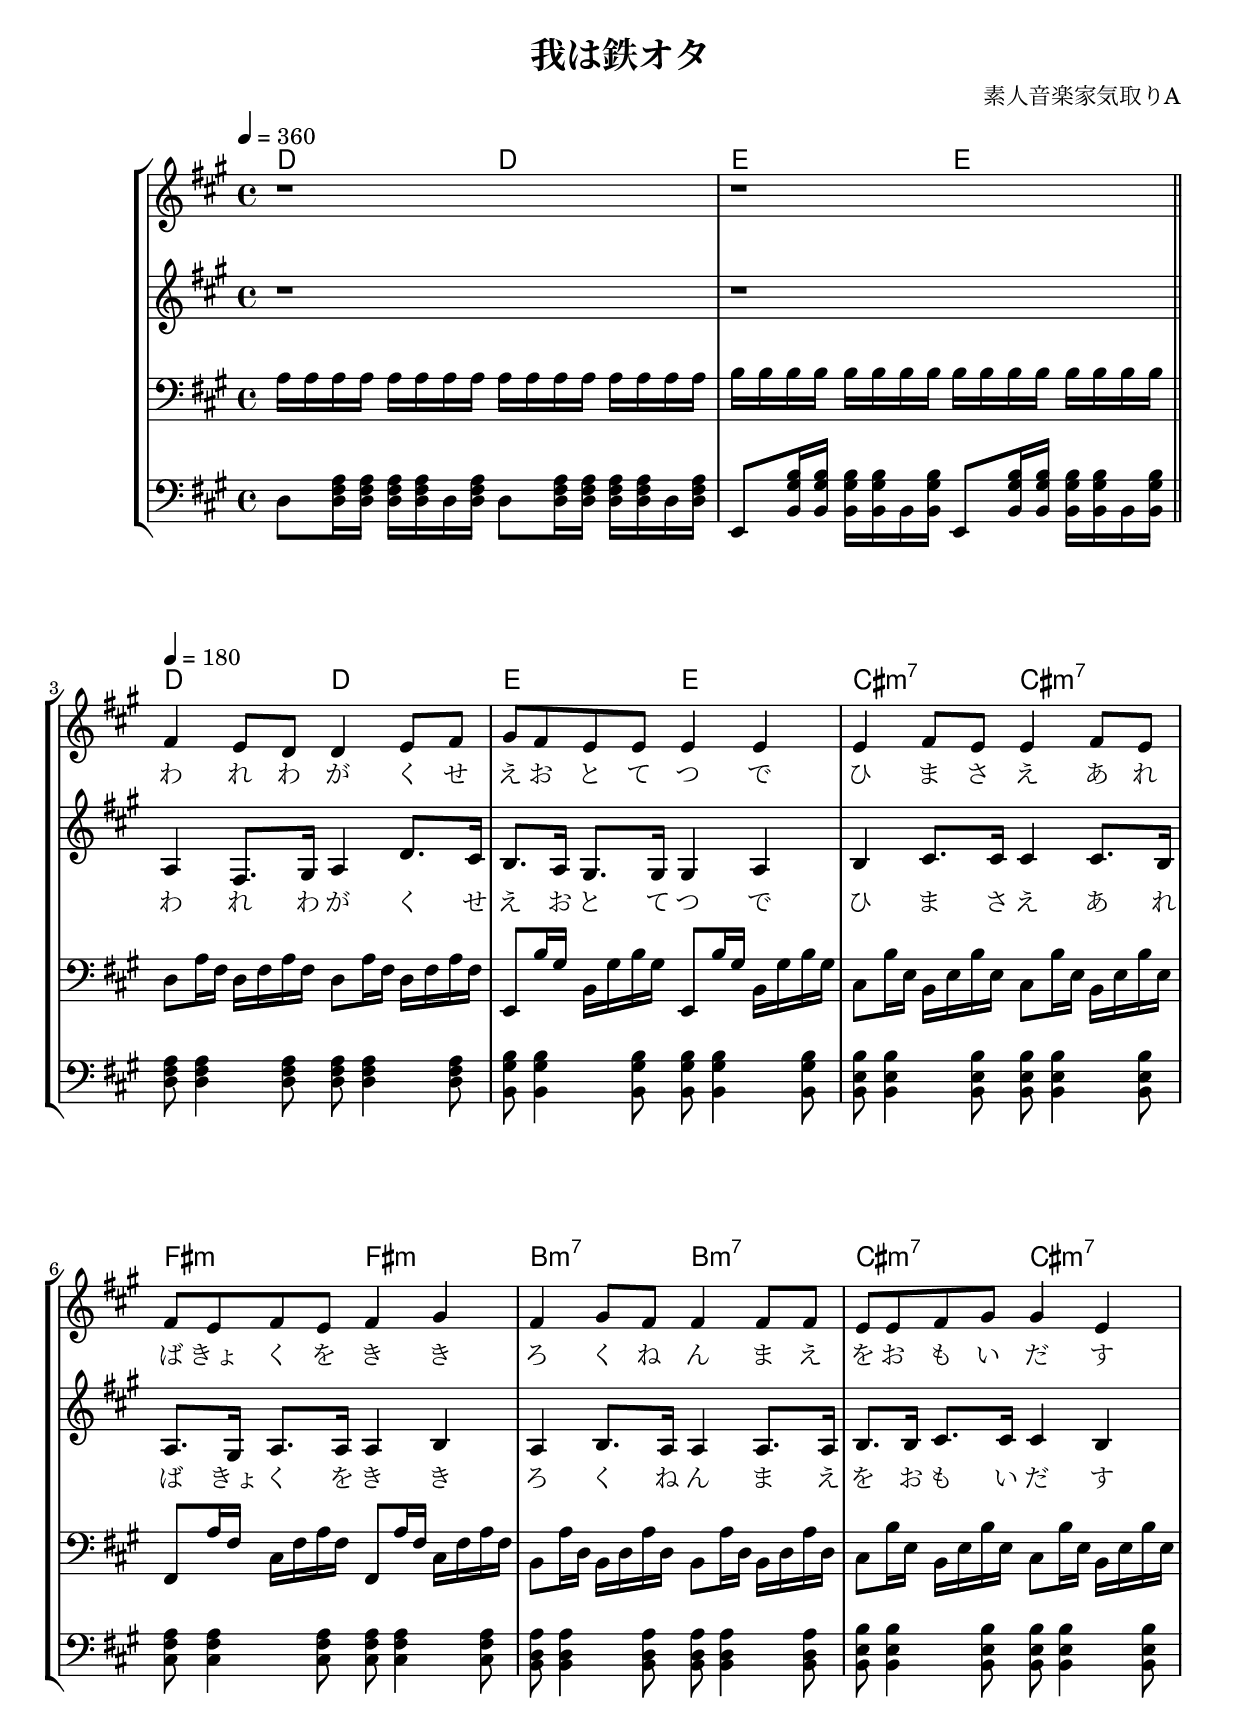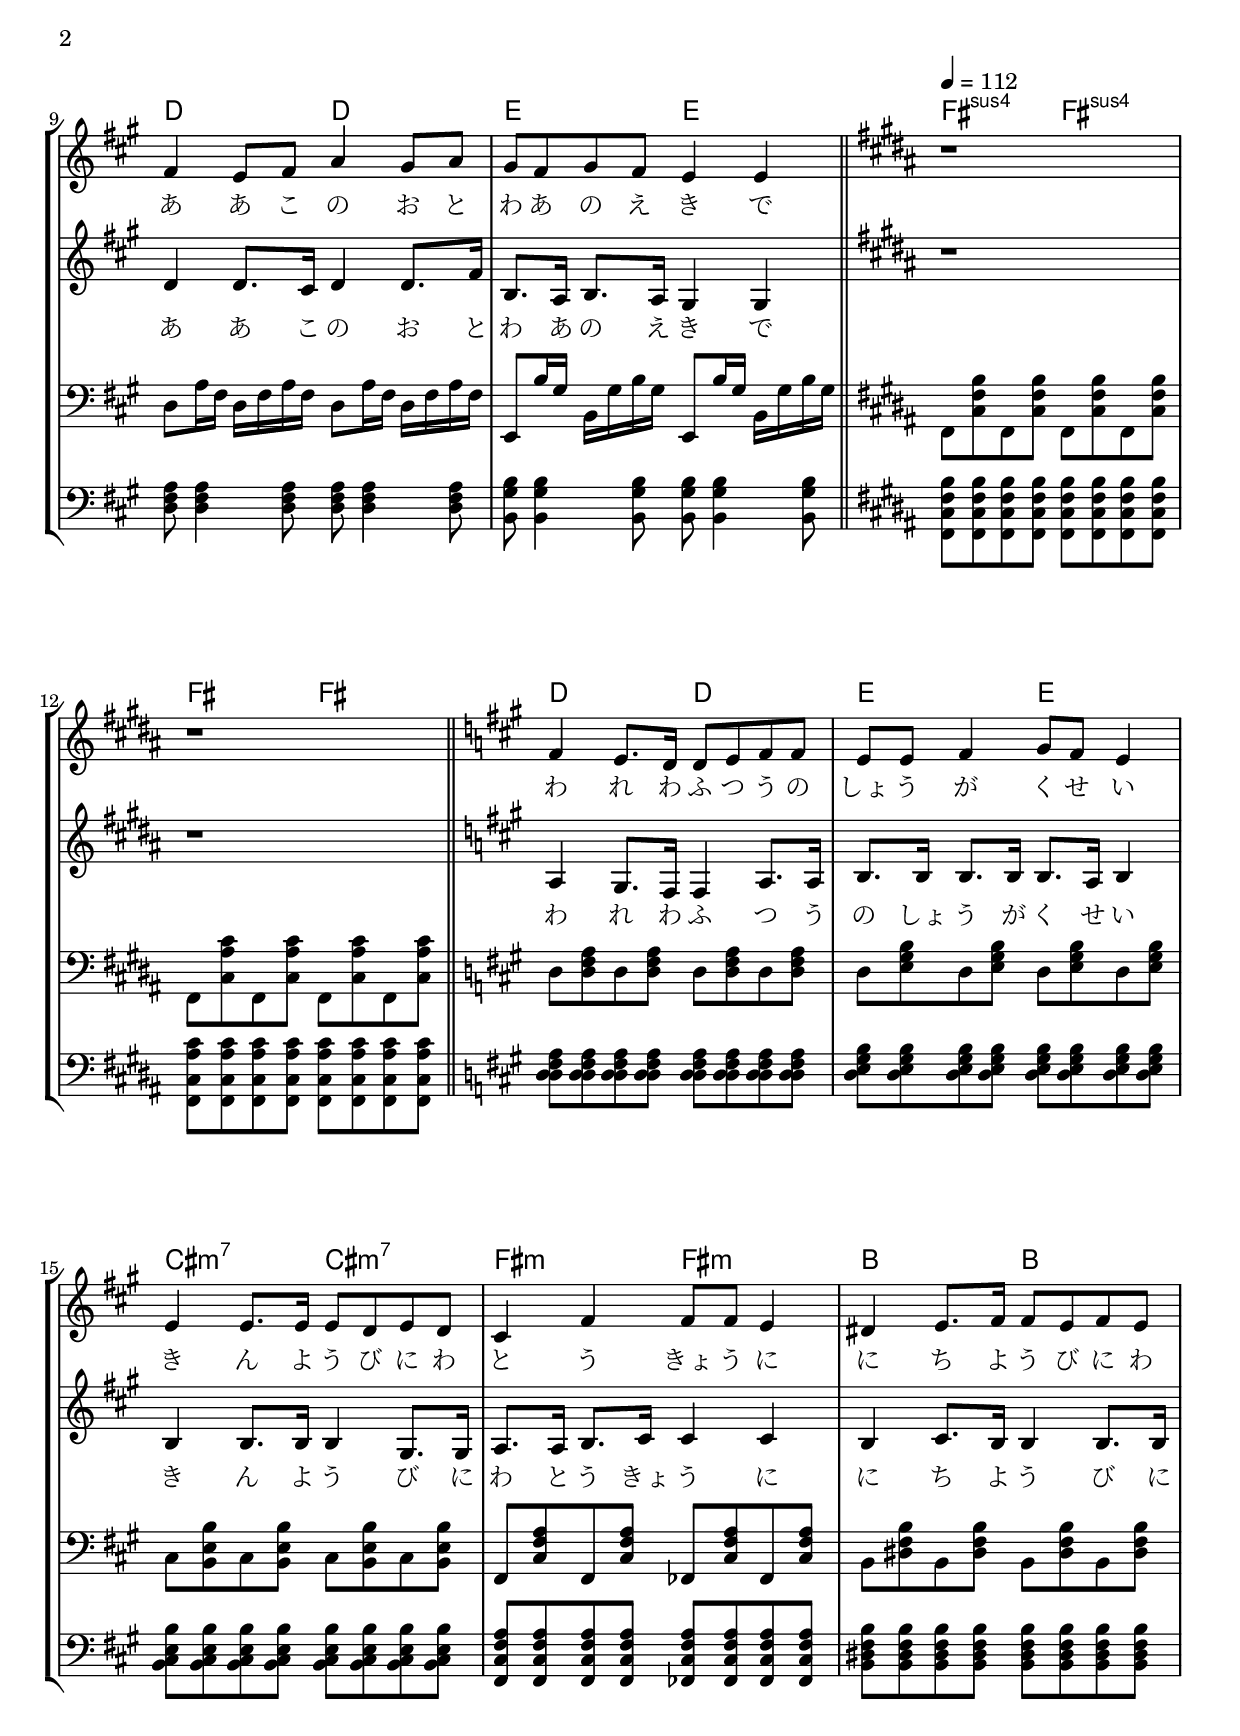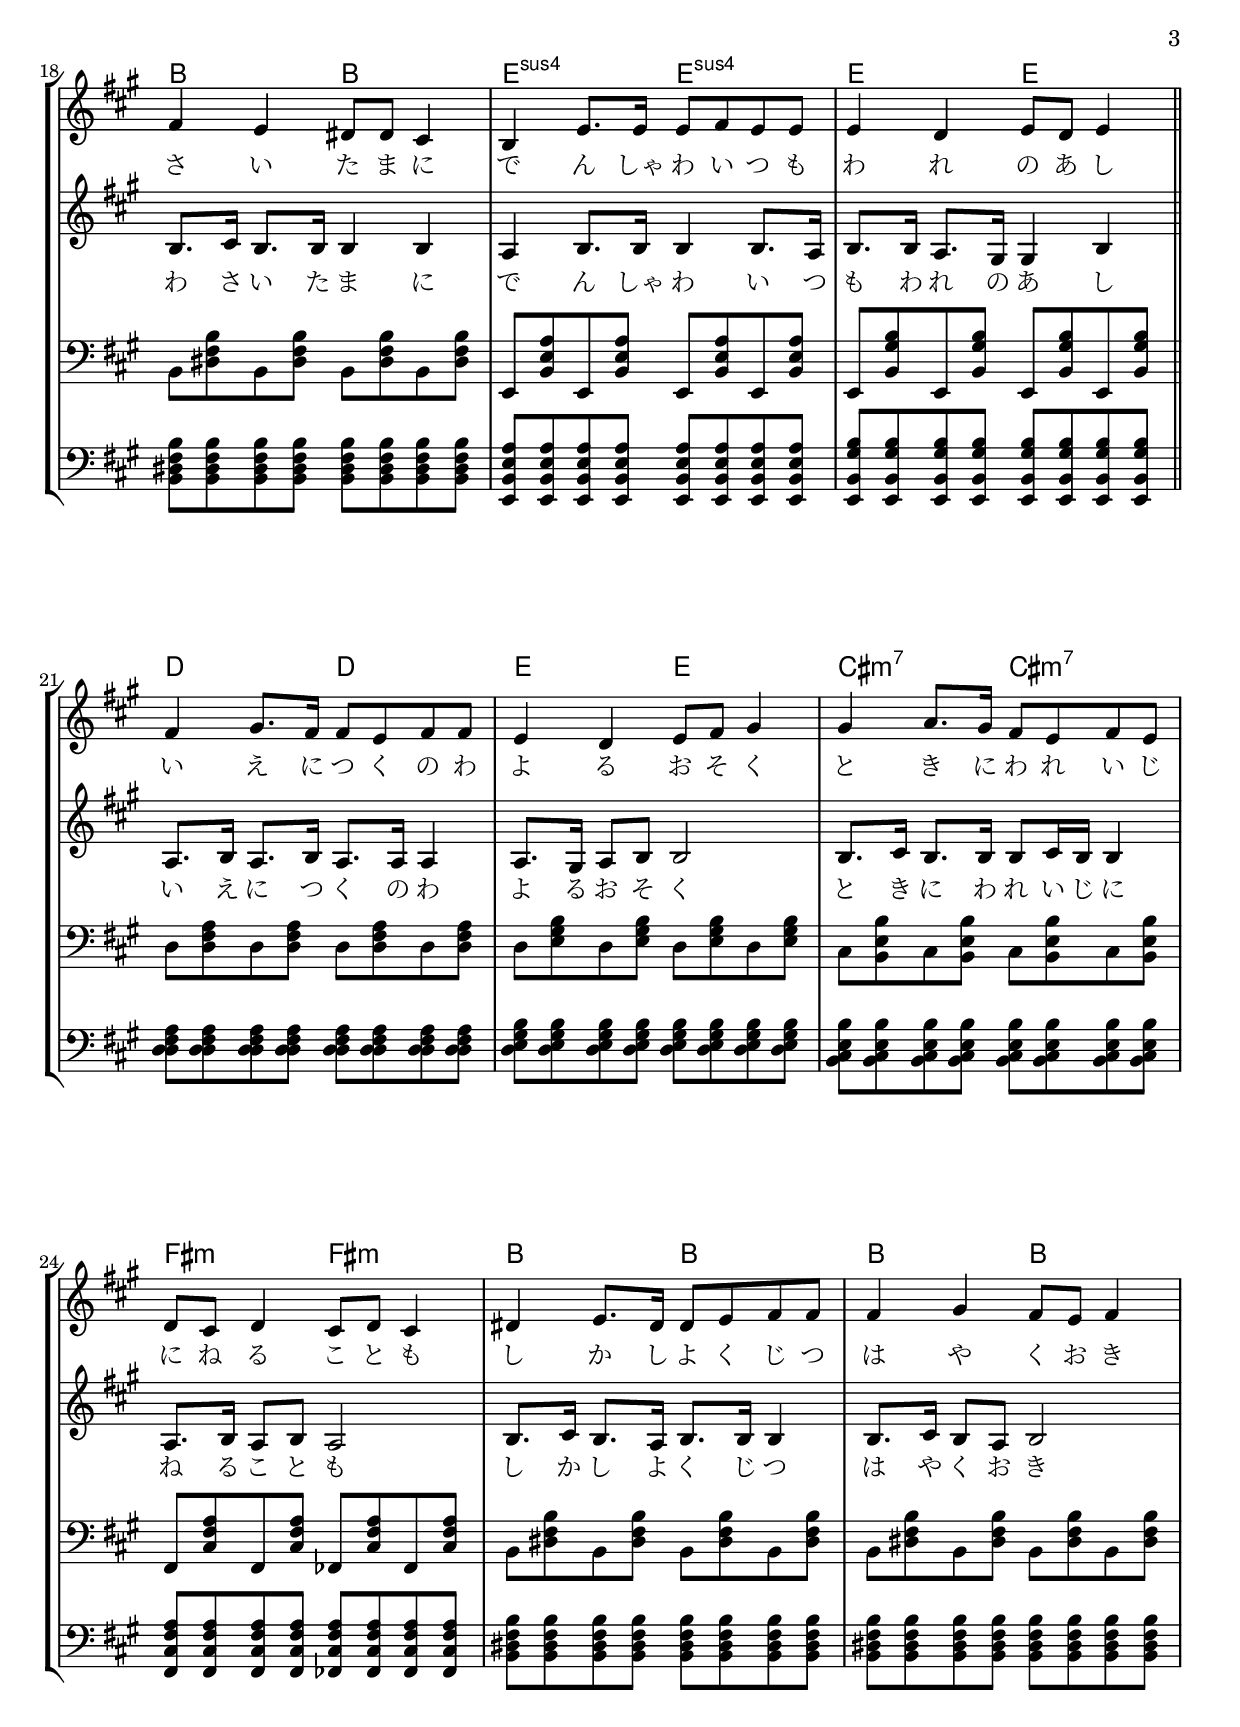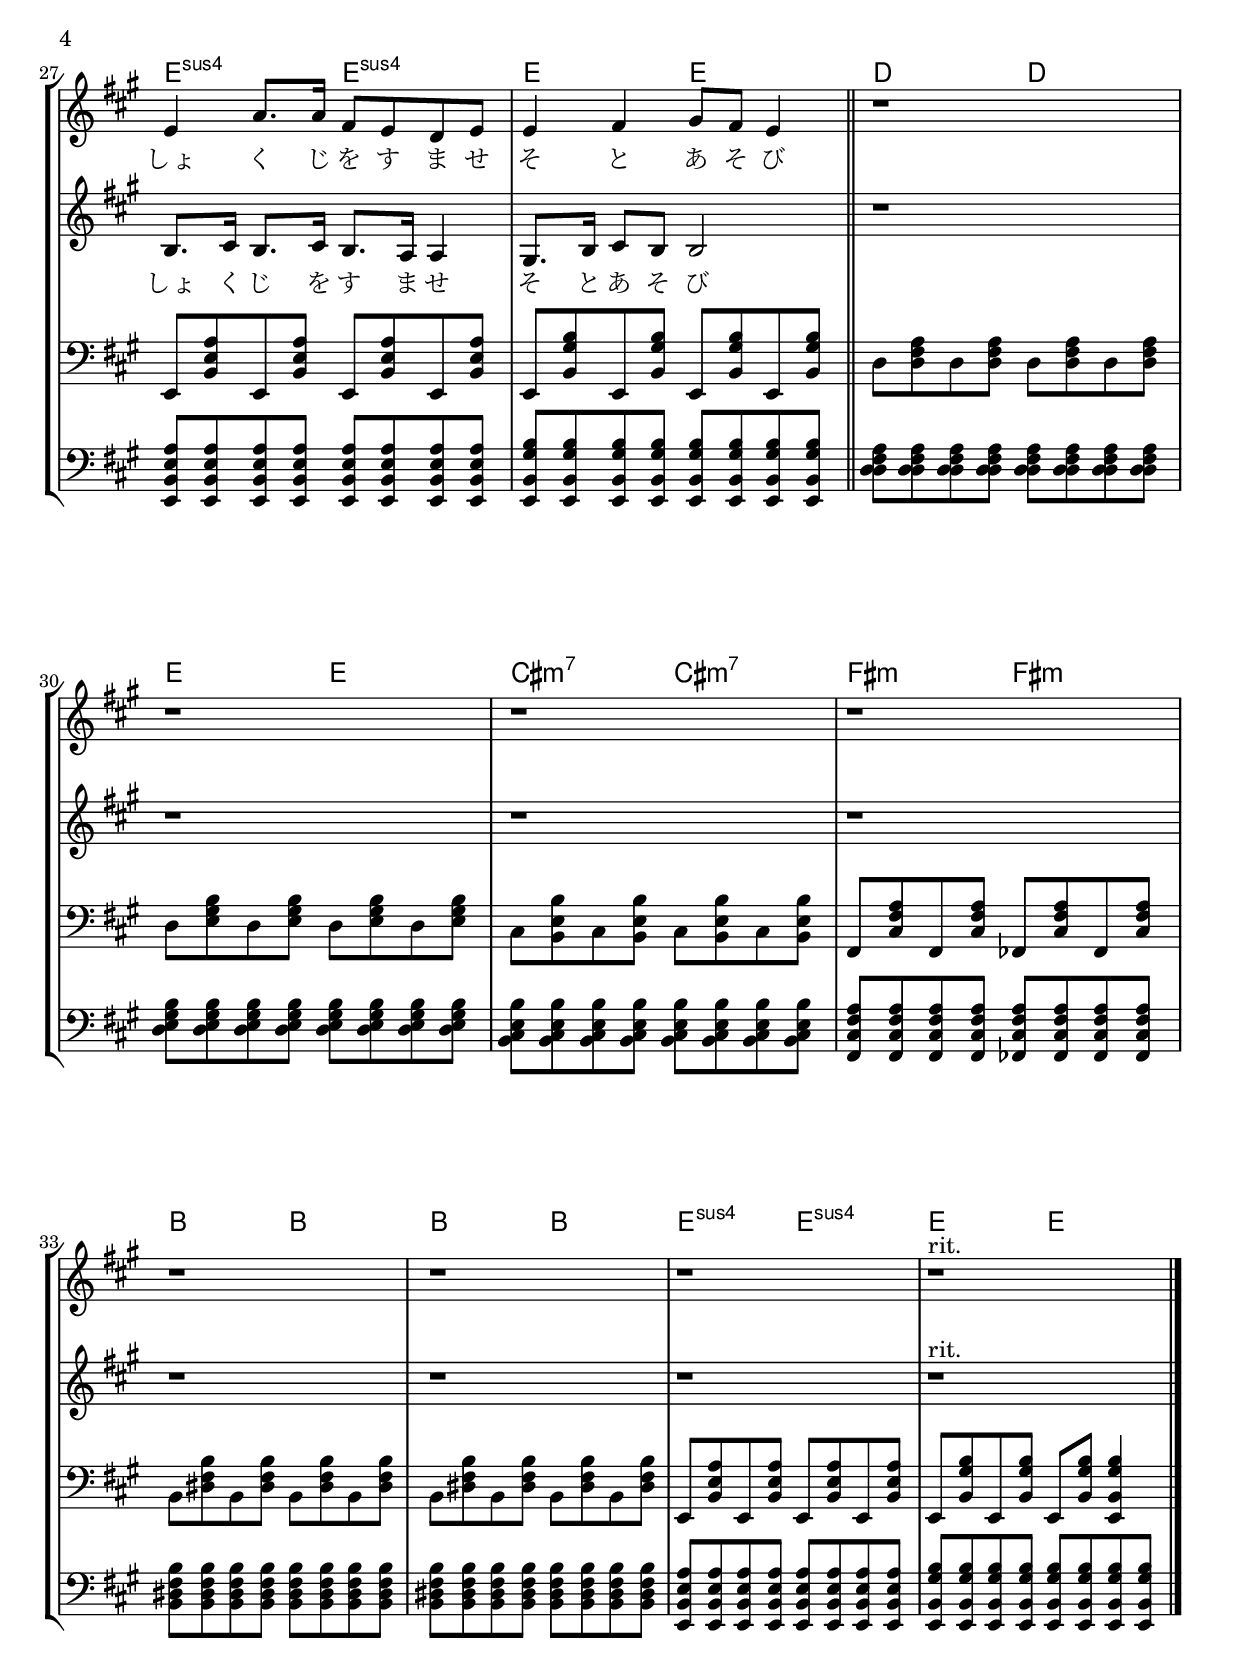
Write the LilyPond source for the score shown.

\version "2.12.1"

\header {
	title = \markup {我は鉄オタ}
	composer = \markup \center-column {素人音楽家気取りA}
}

harmony = \chordmode {
	d2 d e e 

	d d e e cis:min7 cis:min7 fis:m fis:m b:min7 b:min7 cis:min7 cis:min7 d d e e 

	fis:sus4 fis:sus4 fis fis 

	d d e e cis:min7 cis:min7 fis:m fis:m b b b b e:sus4 e:sus4 e e 

	d d e e cis:min7 cis:min7 fis:m fis:m b b b b e:sus4 e:sus4 e e 

	d d e e cis:min7 cis:min7 fis:m fis:m b b b b e:sus4 e:sus4 e e 
}

melody = {
	\key a \major
	\tempo 4 = 360
	r1 | r1   
	\set Staff.midiInstrument = #"mmi0.42"
		\tempo 4 = 180
fis'4  e'8  d'8  d'4  e'8  fis'8 
	gis'8  fis'8  e'8  e'8  e'4  e'4 
	e'4  fis'8  e'8  e'4  fis'8  e'8 
	fis'8  e'8  fis'8  e'8  fis'4  gis'4 
	fis'4  gis'8  fis'8  fis'4  fis'8  fis'8 
	e'8  e'8  fis'8  gis'8  gis'4  e'4 
	fis'4  e'8  fis'8  a'4  gis'8  a'8 
	gis'8  fis'8  gis'8  fis'8  e'4  e'4
	\key b \major
	\tempo 4 = 112
	r1 | r1   
	\set Staff.midiInstrument = #"fss0.35"
		\key a \major
fis'4  e'8.  d'16  d'8  e'8  fis'8  fis'8 
	e'8  e'8  fis'4  gis'8  fis'8  e'4 
	e'4  e'8.  e'16  e'8  d'8  e'8  d'8 
	cis'4  fis'4  fis'8  fis'8  e'4 
	dis'4  e'8.  fis'16  fis'8  e'8  fis'8  e'8 
	fis'4  e'4  dis'8  dis'8  cis'4 
	b4  e'8.  e'16  e'8  fis'8  e'8  e'8 
	e'4  d'4  e'8  d'8  e'4
	\set Staff.midiInstrument = #"fss0.35"
	fis'4  gis'8.  fis'16  fis'8  e'8  fis'8  fis'8 
	e'4  d'4  e'8  fis'8  gis'4 
	gis'4  a'8.  gis'16  fis'8  e'8  fis'8  e'8 
	d'8  cis'8  d'4  cis'8  d'8  cis'4 
	dis'4  e'8.  dis'16  dis'8  e'8  fis'8  fis'8 
	fis'4  gis'4  fis'8  e'8  fis'4 
	e'4  a'8.  a'16  fis'8  e'8  d'8  e'8 
	e'4  fis'4  gis'8  fis'8  e'4
	r1 | r1 | r1 | r1 | r1 | r1 | r1 | r1^"rit." \bar "|."
}

words = \lyricmode {
	
	わ  れ  わ  が  く  せ  え  お  と  て  つ  で  ひ  ま  さ  え  あ  れ  ば  きょ  く  を  き  き  ろ  く  ね  ん  ま  え  を  お  も  い  だ  す  あ  あ  こ  の  お  と  わ  あ  の  え  き  で  
	
	わ  れ  わ  ふ  つ  う  の  しょ  う  が  く  せ  い  き  ん  よ  う  び  に  わ  と  う  きょ  う  に  に  ち  よ  う  び  に  わ  さ  い  た  ま  に  で  ん  しゃ  わ  い  つ  も  わ  れ  の  あ  し  
	い  え  に  つ  く  の  わ  よ  る  お  そ  く  と  き  に  わ  れ  い  じ  に  ね  る  こ  と  も  し  か  し  よ  く  じ  つ  は  や  く  お  き  しょ  く  じ  を  す  ま  せ  そ  と  あ  そ  び  
	
}

secondmelody = {
	\key a \major
	\tempo 4 = 360
	r1 | r1   
	\set Staff.midiInstrument = #"mmi0.42"
		\tempo 4 = 180
a4  fis8.  gis16  a4  d'8.  cis'16 
	b8.  a16  gis8.  gis16  gis4  a4 
	b4  cis'8.  cis'16  cis'4  cis'8.  b16 
	a8.  gis16  a8.  a16  a4  b4 
	a4  b8.  a16  a4  a8.  a16 
	b8.  b16  cis'8.  cis'16  cis'4  b4 
	d'4  d'8.  cis'16  d'4  d'8.  fis'16 
	b8.  a16  b8.  a16  gis4  gis4
	\key b \major
	\tempo 4 = 112
	r1 | r1   
	\set Staff.midiInstrument = #"fss0.35"
		\key a \major
a4  gis8.  fis16  fis4  a8.  a16 
	b8.  b16  b8.  b16  b8.  a16  b4 
	b4  b8.  b16  b4  gis8.  gis16 
	a8.  a16  b8.  cis'16  cis'4  cis'4 
	b4  cis'8.  b16  b4  b8.  b16 
	b8.  cis'16  b8.  b16  b4  b4 
	a4  b8.  b16  b4  b8.  a16 
	b8.  b16  a8.  gis16  gis4  b4
	\set Staff.midiInstrument = #"fss0.35"
	a8.  b16  a8.  b16  a8.  a16  a4 
	a8.  gis16  a8  b8  b2 
	b8.  cis'16  b8.  b16  b8  cis'16  b16  b4 
	a8.  b16  a8  b8  a2 
	b8.  cis'16  b8.  a16  b8.  b16  b4 
	b8.  cis'16  b8  a8  b2 
	b8.  cis'16  b8.  cis'16  b8.  a16  a4 
	gis8.  b16  cis'8  b8  b2
	r1 | r1 | r1 | r1 | r1 | r1 | r1 | r1^"rit." \bar "|."
}

secondwords = \lyricmode {
	
	わ  れ  わ  が  く  せ  え  お  と  て  つ  で  ひ  ま  さ  え  あ  れ  ば  きょ  く  を  き  き  ろ  く  ね  ん  ま  え  を  お  も  い  だ  す  あ  あ  こ  の  お  と  わ  あ  の  え  き  で  
	
	わ  れ  わ  ふ  つ  う  の  しょ  う  が  く  せ  い  き  ん  よ  う  び  に  わ  と  う  きょ  う  に  に  ち  よ  う  び  に  わ  さ  い  た  ま  に  で  ん  しゃ  わ  い  つ  も  わ  れ  の  あ  し  
	い  え  に  つ  く  の  わ  よ  る  お  そ  く  と  き  に  わ  れ  い  じ  に  ね  る  こ  と  も  し  か  し  よ  く  じ  つ  は  や  く  お  き  しょ  く  じ  を  す  ま  せ  そ  と  あ  そ  び  
	
}

tempochange = {
	\tempo 4 = 360
	r1 | r1 \bar "||"
	\tempo 4 = 180
	r1 | r1 | r1 | r1 | r1 | r1 | r1 | r1 \bar "||"
	\tempo 4 = 112
	r1 | r1 \bar "||"
	\tempo 4 = 112
	r1 | r1 | r1 | r1 | r1 | r1 | r1 | r1 \bar "||"
	\tempo 4 = 112
	r1 | r1 | r1 | r1 | r1 | r1 | r1 | r1 \bar "||"
	\tempo 4 = 112
	r1 | r1 | r1 | r1 | r1 | r1 | r1 | \tempo 4 = 84 r2 \tempo 4 = 74 r2 \bar "|."
}

mainacc = {
	\clef bass
	\set Staff.midiInstrument = #"Vibraphone"
	\key a \major
	\tempo 4 = 360
	a16 a16 a16 a16 a16 a16 a16 a16
	a16 a16 a16 a16 a16 a16 a16 a16
	b16 b16 b16 b16 b16 b16 b16 b16
	b16 b16 b16 b16 b16 b16 b16 b16
	\bar "||"

	\set Staff.midiInstrument = #"Bright Acoustic"
	\tempo 4 = 180
	d8 a16 fis16   d16 fis16 a16 fis16
	d8 a16 fis16   d16 fis16 a16 fis16
	e,8 b16 gis16   b,16 gis16 b16 gis16
	e,8 b16 gis16   b,16 gis16 b16 gis16
	cis8 b16 e16   b,16 e16 b16 e16
	cis8 b16 e16   b,16 e16 b16 e16
	fis,8 a16 fis16   cis16 fis16 a16 fis16
	fis,8 a16 fis16   cis16 fis16 a16 fis16
	b,8 a16 d16   b,16 d16 a16 d16
	b,8 a16 d16   b,16 d16 a16 d16
	cis8 b16 e16   b,16 e16 b16 e16
	cis8 b16 e16   b,16 e16 b16 e16
	d8 a16 fis16   d16 fis16 a16 fis16
	d8 a16 fis16   d16 fis16 a16 fis16
	e,8 b16 gis16   b,16 gis16 b16 gis16
	e,8 b16 gis16   b,16 gis16 b16 gis16
	\bar "||"

	\set Staff.midiInstrument = #"Bright Acoustic"
	\key b \major
	\tempo 4 = 112
	fis,8 <cis fis b> fis, <cis fis b>
	fis,8 <cis fis b> fis, <cis fis b>
	fis,8 <cis ais cis'> fis, <cis ais cis'>
	fis,8 <cis ais cis'> fis, <cis ais cis'>
	\bar "||"

	\set Staff.midiInstrument = #"Bright Acoustic"
	\key a \major
	d8 <d fis a> d <d fis a>
	d8 <d fis a> d <d fis a>
	d8 <e gis b> d <e gis b>
	d8 <e gis b> d <e gis b>
	cis8 <b, e b> cis <b, e b>
	cis8 <b, e b> cis <b, e b>
	fis,8 <cis fis a> fis, <cis fis a>
	fes,8 <cis fis a> fes, <cis fis a>
	b,8 <dis fis b> b, <dis fis b>
	b,8 <dis fis b> b, <dis fis b>
	b,8 <dis fis b> b, <dis fis b>
	b,8 <dis fis b> b, <dis fis b>
	e,8 <b, e a> e, <b, e a>
	e,8 <b, e a> e, <b, e a>
	e,8 <b, gis b> e, <b, gis b>
	e,8 <b, gis b> e, <b, gis b>
	\bar "||"

	\set Staff.midiInstrument = #"Bright Acoustic"
	d8 <d fis a> d <d fis a>
	d8 <d fis a> d <d fis a>
	d8 <e gis b> d <e gis b>
	d8 <e gis b> d <e gis b>
	cis8 <b, e b> cis <b, e b>
	cis8 <b, e b> cis <b, e b>
	fis,8 <cis fis a> fis, <cis fis a>
	fes,8 <cis fis a> fes, <cis fis a>
	b,8 <dis fis b> b, <dis fis b>
	b,8 <dis fis b> b, <dis fis b>
	b,8 <dis fis b> b, <dis fis b>
	b,8 <dis fis b> b, <dis fis b>
	e,8 <b, e a> e, <b, e a>
	e,8 <b, e a> e, <b, e a>
	e,8 <b, gis b> e, <b, gis b>
	e,8 <b, gis b> e, <b, gis b>
	\bar "||"

	\set Staff.midiInstrument = #"Bright Acoustic"
	d8 <d fis a> d <d fis a>
	d8 <d fis a> d <d fis a>
	d8 <e gis b> d <e gis b>
	d8 <e gis b> d <e gis b>
	cis8 <b, e b> cis <b, e b>
	cis8 <b, e b> cis <b, e b>
	fis,8 <cis fis a> fis, <cis fis a>
	fes,8 <cis fis a> fes, <cis fis a>
	b,8 <dis fis b> b, <dis fis b>
	b,8 <dis fis b> b, <dis fis b>
	b,8 <dis fis b> b, <dis fis b>
	b,8 <dis fis b> b, <dis fis b>
	e,8 <b, e a> e, <b, e a>
	e,8 <b, e a> e, <b, e a>
	e,8 <b, gis b> e, <b, gis b>
	e,8 <b, gis b>8 <e, b, gis b>4
	\bar "|."
}

subacc = {
	\clef bass
	\set Staff.midiInstrument = #"Telephone Ring"
	\key a \major
	\tempo 4 = 360
	d8 <d fis a>16 <d fis a>16   <d fis a>16 <d fis a>16   d16 <d fis a>16
	d8 <d fis a>16 <d fis a>16   <d fis a>16 <d fis a>16   d16 <d fis a>16
	e,8 <b, gis b>16 <b, gis b>16   <b, gis b>16 <b, gis b>16   b,16 <b, gis b>16
	e,8 <b, gis b>16 <b, gis b>16   <b, gis b>16 <b, gis b>16   b,16 <b, gis b>16
	\bar "||"

	\set Staff.midiInstrument = #"Electric Piano 1"
	\tempo 4 = 180
	<d fis a>8 <d fis a>4 <d fis a>8
	<d fis a>8 <d fis a>4 <d fis a>8
	<b, gis b>8 <b, gis b>4 <b, gis b>8
	<b, gis b>8 <b, gis b>4 <b, gis b>8
	<b, e b>8 <b, e b>4 <b, e b>8
	<b, e b>8 <b, e b>4 <b, e b>8
	<cis fis a>8 <cis fis a>4 <cis fis a>8
	<cis fis a>8 <cis fis a>4 <cis fis a>8
	<b, d a>8 <b, d a>4 <b, d a>8
	<b, d a>8 <b, d a>4 <b, d a>8
	<b, e b>8 <b, e b>4 <b, e b>8
	<b, e b>8 <b, e b>4 <b, e b>8
	<d fis a>8 <d fis a>4 <d fis a>8
	<d fis a>8 <d fis a>4 <d fis a>8
	<b, gis b>8 <b, gis b>4 <b, gis b>8
	<b, gis b>8 <b, gis b>4 <b, gis b>8
	\bar "||"

	\set Staff.midiInstrument = #"Electric Piano 1"
	\key b \major
	\tempo 4 = 112
	<fis, cis fis b>8 <fis, cis fis b>8 <fis, cis fis b>8 <fis, cis fis b>8
	<fis, cis fis b>8 <fis, cis fis b>8 <fis, cis fis b>8 <fis, cis fis b>8
	<fis, cis ais cis'>8 <fis, cis ais cis'>8 <fis, cis ais cis'>8 <fis, cis ais cis'>8
	<fis, cis ais cis'>8 <fis, cis ais cis'>8 <fis, cis ais cis'>8 <fis, cis ais cis'>8
	\bar "||"

	\set Staff.midiInstrument = #"Electric Piano 1"
	\key a \major
	<d d fis a>8 <d d fis a>8 <d d fis a>8 <d d fis a>8
	<d d fis a>8 <d d fis a>8 <d d fis a>8 <d d fis a>8
	<d e gis b>8 <d e gis b>8 <d e gis b>8 <d e gis b>8
	<d e gis b>8 <d e gis b>8 <d e gis b>8 <d e gis b>8
	<cis b, e b>8 <cis b, e b>8 <cis b, e b>8 <cis b, e b>8
	<cis b, e b>8 <cis b, e b>8 <cis b, e b>8 <cis b, e b>8
	<fis, cis fis a>8 <fis, cis fis a>8 <fis, cis fis a>8 <fis, cis fis a>8
	<fes, cis fis a>8 <fes, cis fis a>8 <fes, cis fis a>8 <fes, cis fis a>8
	<b, dis fis b>8 <b, dis fis b>8 <b, dis fis b>8 <b, dis fis b>8
	<b, dis fis b>8 <b, dis fis b>8 <b, dis fis b>8 <b, dis fis b>8
	<b, dis fis b>8 <b, dis fis b>8 <b, dis fis b>8 <b, dis fis b>8
	<b, dis fis b>8 <b, dis fis b>8 <b, dis fis b>8 <b, dis fis b>8
	<e, b, e a>8 <e, b, e a>8 <e, b, e a>8 <e, b, e a>8
	<e, b, e a>8 <e, b, e a>8 <e, b, e a>8 <e, b, e a>8
	<e, b, gis b>8 <e, b, gis b>8 <e, b, gis b>8 <e, b, gis b>8
	<e, b, gis b>8 <e, b, gis b>8 <e, b, gis b>8 <e, b, gis b>8
	\bar "||"

	\set Staff.midiInstrument = #"Electric Piano 1"
	<d d fis a>8 <d d fis a>8 <d d fis a>8 <d d fis a>8
	<d d fis a>8 <d d fis a>8 <d d fis a>8 <d d fis a>8
	<d e gis b>8 <d e gis b>8 <d e gis b>8 <d e gis b>8
	<d e gis b>8 <d e gis b>8 <d e gis b>8 <d e gis b>8
	<cis b, e b>8 <cis b, e b>8 <cis b, e b>8 <cis b, e b>8
	<cis b, e b>8 <cis b, e b>8 <cis b, e b>8 <cis b, e b>8
	<fis, cis fis a>8 <fis, cis fis a>8 <fis, cis fis a>8 <fis, cis fis a>8
	<fes, cis fis a>8 <fes, cis fis a>8 <fes, cis fis a>8 <fes, cis fis a>8
	<b, dis fis b>8 <b, dis fis b>8 <b, dis fis b>8 <b, dis fis b>8
	<b, dis fis b>8 <b, dis fis b>8 <b, dis fis b>8 <b, dis fis b>8
	<b, dis fis b>8 <b, dis fis b>8 <b, dis fis b>8 <b, dis fis b>8
	<b, dis fis b>8 <b, dis fis b>8 <b, dis fis b>8 <b, dis fis b>8
	<e, b, e a>8 <e, b, e a>8 <e, b, e a>8 <e, b, e a>8
	<e, b, e a>8 <e, b, e a>8 <e, b, e a>8 <e, b, e a>8
	<e, b, gis b>8 <e, b, gis b>8 <e, b, gis b>8 <e, b, gis b>8
	<e, b, gis b>8 <e, b, gis b>8 <e, b, gis b>8 <e, b, gis b>8
	\bar "||"

	\set Staff.midiInstrument = #"Electric Piano 1"
	<d d fis a>8 <d d fis a>8 <d d fis a>8 <d d fis a>8
	<d d fis a>8 <d d fis a>8 <d d fis a>8 <d d fis a>8
	<d e gis b>8 <d e gis b>8 <d e gis b>8 <d e gis b>8
	<d e gis b>8 <d e gis b>8 <d e gis b>8 <d e gis b>8
	<cis b, e b>8 <cis b, e b>8 <cis b, e b>8 <cis b, e b>8
	<cis b, e b>8 <cis b, e b>8 <cis b, e b>8 <cis b, e b>8
	<fis, cis fis a>8 <fis, cis fis a>8 <fis, cis fis a>8 <fis, cis fis a>8
	<fes, cis fis a>8 <fes, cis fis a>8 <fes, cis fis a>8 <fes, cis fis a>8
	<b, dis fis b>8 <b, dis fis b>8 <b, dis fis b>8 <b, dis fis b>8
	<b, dis fis b>8 <b, dis fis b>8 <b, dis fis b>8 <b, dis fis b>8
	<b, dis fis b>8 <b, dis fis b>8 <b, dis fis b>8 <b, dis fis b>8
	<b, dis fis b>8 <b, dis fis b>8 <b, dis fis b>8 <b, dis fis b>8
	<e, b, e a>8 <e, b, e a>8 <e, b, e a>8 <e, b, e a>8
	<e, b, e a>8 <e, b, e a>8 <e, b, e a>8 <e, b, e a>8
	<e, b, gis b>8 <e, b, gis b>8 <e, b, gis b>8 <e, b, gis b>8
	<e, b, gis b>8 <e, b, gis b>8 <e, b, gis b>8 <e, b, gis b>8
	\bar "|."
}

percA = {
	\drummode {
	cymr4 cymr4 cymr4 cymr4  |cymr4 cymr8 cymr16 cymr16 cymr4 cymr4  \bar "||"
	r1  |r1  |r1  |r1  |r1  |r1  |r1  |r2 r8 hho4 hho8  \bar "||"
	hh4 hh4 hh4 hh4  |hh4 hh4 hh4 hh4  \bar "||"
	hh4 hh4 hh4 hh4  |hh4 hh4 hh4 hh4  |hh4 hh4 hh4 hh4  |hh4 hh4 hh4 hh4  |hh4 hh4 hh4 hh4  |hh4 hh4 hh4 hh4  |hh4 hh4 hh4 hh4  |hh4 hh4 hh4 hh4  \bar "||"
	hh4 hh4 hh4 hh4  |hh4 hh4 hh4 hh4  |hh4 hh4 hh4 hh4  |hh4 hh4 hh4 hh4  |hh4 hh4 hh4 hh4  |hh4 hh4 hh4 hh4  |hh4 hh4 hh4 hh4  |hh4 hh4 hh4 hh4  \bar "||"
	hh4 hh4 hh4 hh4  |hh4 hh4 hh4 hh4  |hh4 hh4 hh4 hh4  |hh4 hh4 hh4 hh4  |hh4 hh4 hh4 hh4  |hh4 hh4 hh4 hh4  |hh4 hh4 hh4 hh4  |hh4 hh4 hh4 hh4  \bar "|."
	}
}

percB = {
	\drummode {
	r2 sn2  |r2 sn2  \bar "||"
	r4. hhp2 hhp8  |r4. hhp2 hhp8  |r4. hhp2 hhp8  |r4. hhp2 hhp8  |r4. hhp2 hhp8  |r4. hhp2 hhp8  |r4. hhp2 hhp8  |hhp4 hhp4 hhp4 hhp4  \bar "||"
	r8 ss4 ss4 ss4 ss8  |r8 ss4 ss8 ss8. ss8. ss8  \bar "||"
	r8 ss4 ss4 ss4 ss8  |r8 ss4 ss8 ss8. ss8. ss8  |r8 ss4 ss4 ss4 ss8  |r8 ss4 ss8 ss8. ss8. ss8  |r8 ss4 ss4 ss4 ss8  |r8 ss4 ss8 ss8. ss8. ss8  |r8 ss4 ss4 ss4 ss8  |r8 ss4 ss8 ss8. ss8. ss8  \bar "||"
	r8 ss4 ss4 ss4 ss8  |r8 ss4 ss8 ss8. ss8. ss8  |r8 ss4 ss4 ss4 ss8  |r8 ss4 ss8 ss8. ss8. ss8  |r8 ss4 ss4 ss4 ss8  |r8 ss4 ss8 ss8. ss8. ss8  |r8 ss4 ss4 ss4 ss8  |r8 ss4 ss8 ss8. ss8. ss8  \bar "||"
	r8 ss4 ss4 ss4 ss8  |r8 ss4 ss8 ss8. ss8. ss8  |r8 ss4 ss4 ss4 ss8  |r8 ss4 ss8 ss8. ss8. ss8  |r8 ss4 ss4 ss4 ss8  |r8 ss4 ss8 ss8. ss8. ss8  |r8 ss4 ss4 ss4 ss8  |r8 ss4 ss8 ss8. ss8. ss8  \bar "|."
	}
}

percC = {
	\drummode {
	bd2. r8 bd8  |bd2 r8 bd4.  \bar "||"
	hh4 hh4 hh4 hh4  |hh4 hh4 hh4 hh4  |hh4 hh4 hh4 hh4  |hh4 hh4 hh4 hh4  |hh4 hh4 hh4 hh4  |hh4 hh4 hh4 hh4  |hh4 hh4 hh4 hh4  |r4. hh2 r8  \bar "||"
	r8 hhp4 hhp4 hhp4 hhp8  |r8 hhp4 hhp4 hhp4 hhp8  \bar "||"
	r8 hhp4 hhp4 hhp4 hhp8  |r8 hhp4 hhp4 hhp4 hhp8  |r8 hhp4 hhp4 hhp4 hhp8  |r8 hhp4 hhp4 hhp4 hhp8  |r8 hhp4 hhp4 hhp4 hhp8  |r8 hhp4 hhp4 hhp4 hhp8  |r8 hhp4 hhp4 hhp4 hhp8  |r8 hhp4 hhp4 hhp4 hhp8  \bar "||"
	r8 hhp4 hhp4 hhp4 hhp8  |r8 hhp4 hhp4 hhp4 hhp8  |r8 hhp4 hhp4 hhp4 hhp8  |r8 hhp4 hhp4 hhp4 hhp8  |r8 hhp4 hhp4 hhp4 hhp8  |r8 hhp4 hhp4 hhp4 hhp8  |r8 hhp4 hhp4 hhp4 hhp8  |r8 hhp4 hhp4 hhp4 hhp8  \bar "||"
	r8 hhp4 hhp4 hhp4 hhp8  |r8 hhp4 hhp4 hhp4 hhp8  |r8 hhp4 hhp4 hhp4 hhp8  |r8 hhp4 hhp4 hhp4 hhp8  |r8 hhp4 hhp4 hhp4 hhp8  |r8 hhp4 hhp4 hhp4 hhp8  |r8 hhp4 hhp4 hhp4 hhp8  |r8 hhp4 hhp4 hhp4 hhp8  \bar "|."
	}
}

percD = {
	\drummode {
	r1 |r8. tommh8. tommh2 r8  \bar "||"
	bd2. r8 bd8  |bd8. bd8. bd2 bd8  |bd2. r8 bd8  |bd8. bd8. bd2 bd8  |bd2. r8 bd8  |bd8. bd8. bd2 bd8  |bd2. r8 bd8  |bd8. bd4. r16 bd4 bd8  \bar "||"
	bd2 bd4. r16 bd16  |bd4 bd4 bd4 bd8. bd16  \bar "||"
	bd2 bd4. r16 bd16  |bd4 bd4 bd4 bd8. bd16  |bd2 bd4. r16 bd16  |bd4 bd4 bd4 bd8. bd16  |bd2 bd4. r16 bd16  |bd4 bd4 bd4 bd8. bd16  |bd2 bd4. r16 bd16  |bd4 bd4 bd4 bd8. bd16  \bar "||"
	bd2 bd4. r16 bd16  |bd4 bd4 bd4 bd8. bd16  |bd2 bd4. r16 bd16  |bd4 bd4 bd4 bd8. bd16  |bd2 bd4. r16 bd16  |bd4 bd4 bd4 bd8. bd16  |bd2 bd4. r16 bd16  |bd4 bd4 bd4 bd8. bd16  \bar "||"
	bd2 bd4. r16 bd16  |bd4 bd4 bd4 bd8. bd16  |bd2 bd4. r16 bd16  |bd4 bd4 bd4 bd8. bd16  |bd2 bd4. r16 bd16  |bd4 bd4 bd4 bd8. bd16  |bd2 bd4. r16 bd16  |bd4 bd4 bd4 bd8. bd16  \bar "|."
	}
}

percE = {
	\drummode {
	r1 |r2. toml8 toml8  \bar "||"
	r1 | r1 | r1 | r1 | r1 | r1 | r1 | r1 \bar "||"
	r1 | r1 \bar "||"
	r1 | r1 | r1 | r1 | r1 | r1 | r1 | r1 \bar "||"
	r1 | r1 | r1 | r1 | r1 | r1 | r1 | r1 \bar "||"
	r1 | r1 | r1 | r1 | r1 | r1 | r1 | r1 \bar "|."
	}
}

percF = {
	\drummode {
	r1 |hho1  \bar "||"
	r1 | r1 | r1 | r1 | r1 | r1 | r1 | r1 \bar "||"
	r1 | r1 \bar "||"
	r1 | r1 | r1 | r1 | r1 | r1 | r1 | r1 \bar "||"
	r1 | r1 | r1 | r1 | r1 | r1 | r1 | r1 \bar "||"
	r1 | r1 | r1 | r1 | r1 | r1 | r1 | r1 \bar "|."
	}
}

\score {
	<<
		\new StaffGroup <<
			\new ChordNames {\harmony}
			\new Voice = "melody" {\melody}
			\new Lyrics \lyricsto "melody" \words
			\new Voice = "secondmelody" {\secondmelody}
			\new Lyrics \lyricsto "secondmelody" \secondwords
			\new Staff = "mainacc" {\mainacc}
			\new Staff = "subacc" {\subacc}
		>>
	>>
	\layout { }
}
